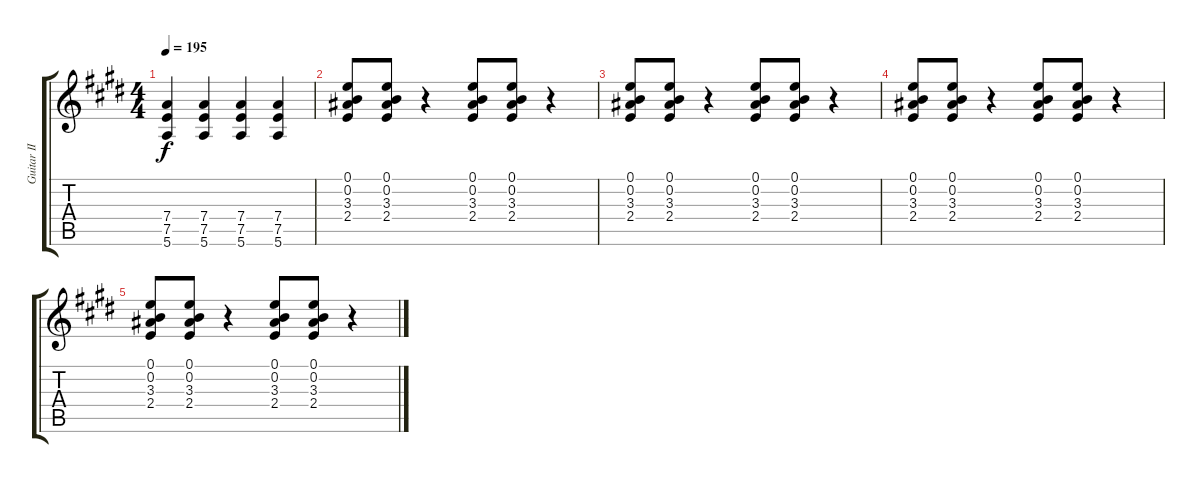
\track ("Guitar II" "Guitar II") {instrument distortionguitar}
\staff {score tabs}
\tuning (E4 B3 G3 D3 A2 E2) {hide}
\ts (4 4)
\tempo 195
\clef g2
\ks e
(7.4 7.5 5.6).4{dy f} (7.4 7.5 5.6).4 (7.4 7.5 5.6).4 (7.4 7.5 5.6).4 |
(0.1 0.2 3.3 2.4).8 (0.1 0.2 3.3 2.4).8 r.4 (0.1 0.2 3.3 2.4).8 (0.1 0.2 3.3 2.4).8 r.4 |
(0.1 0.2 3.3 2.4).8 (0.1 0.2 3.3 2.4).8 r.4 (0.1 0.2 3.3 2.4).8 (0.1 0.2 3.3 2.4).8 r.4 |
(0.1 0.2 3.3 2.4).8 (0.1 0.2 3.3 2.4).8 r.4 (0.1 0.2 3.3 2.4).8 (0.1 0.2 3.3 2.4).8 r.4 |
(0.1 0.2 3.3 2.4).8 (0.1 0.2 3.3 2.4).8 r.4 (0.1 0.2 3.3 2.4).8 (0.1 0.2 3.3 2.4).8 r.4
